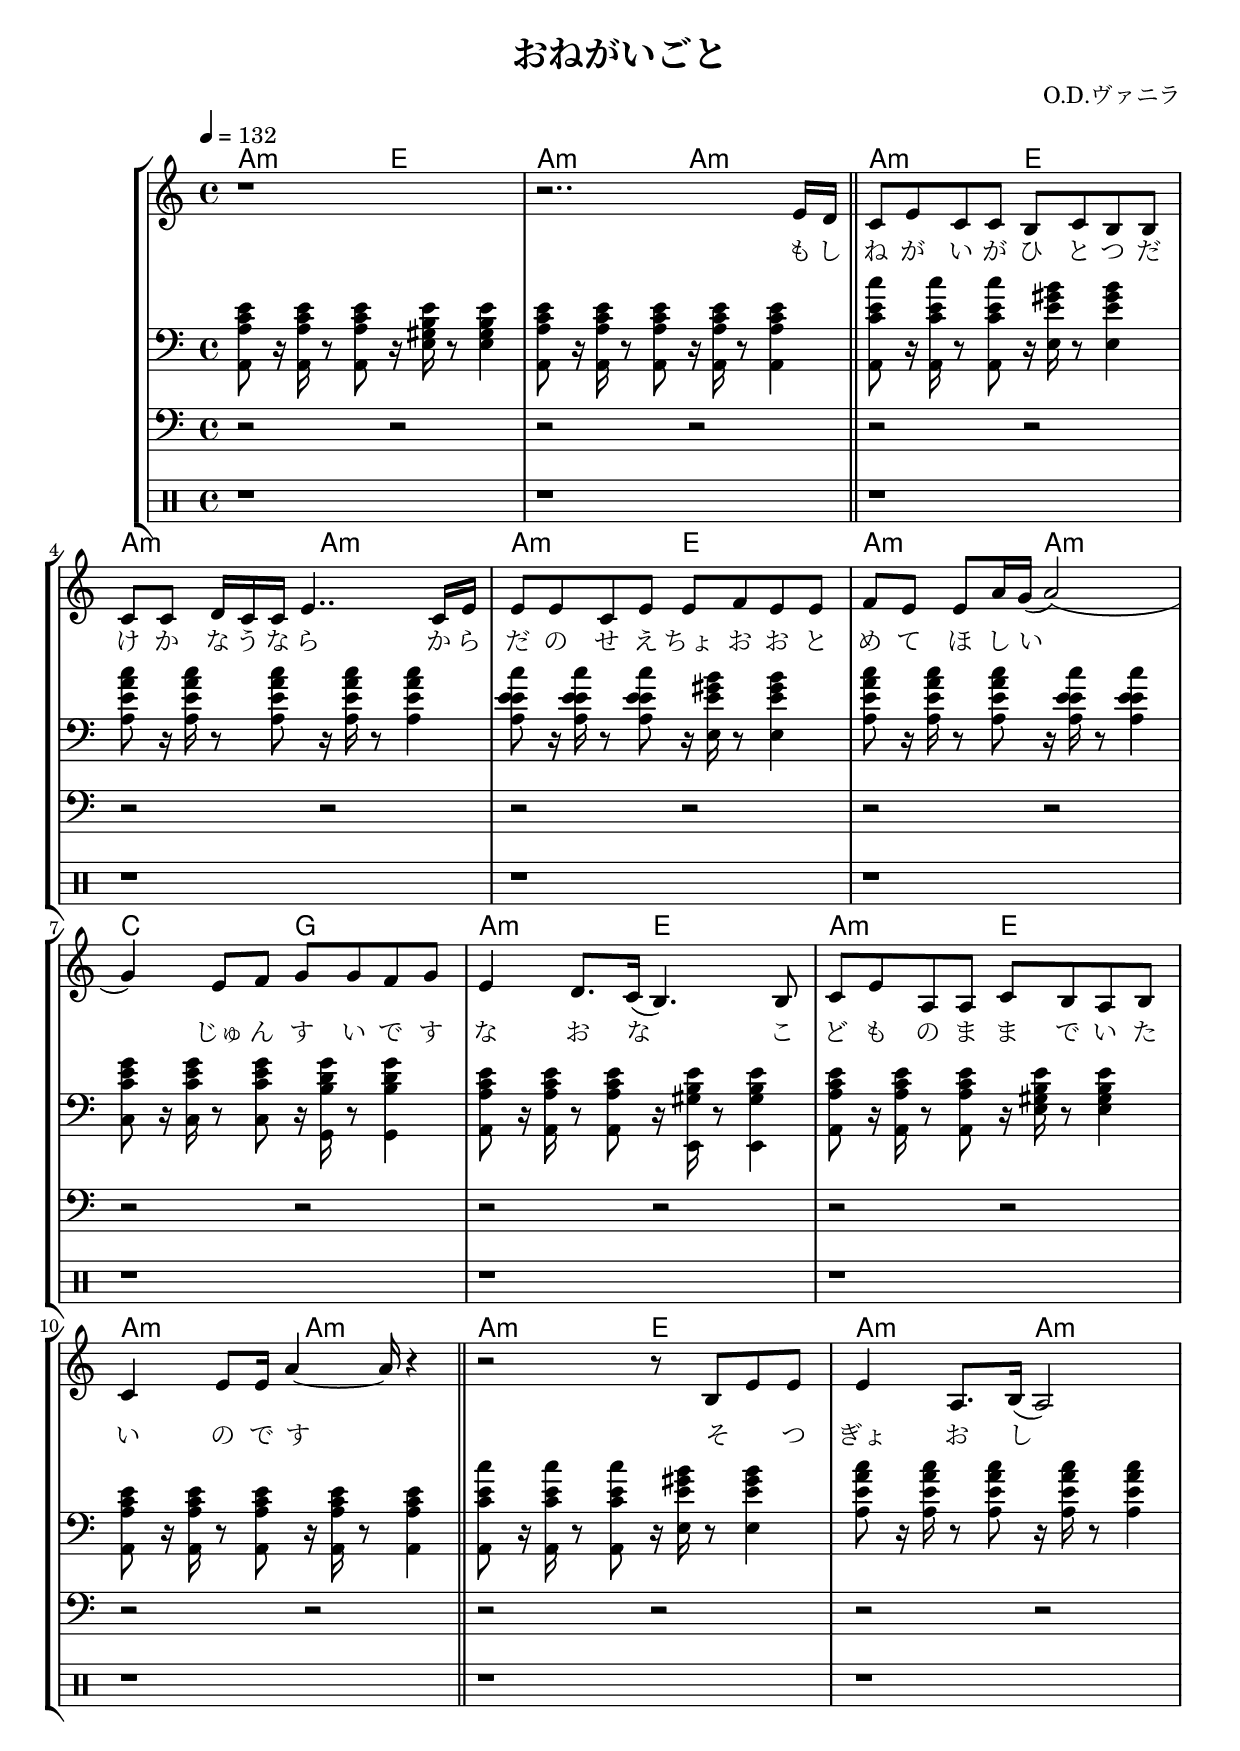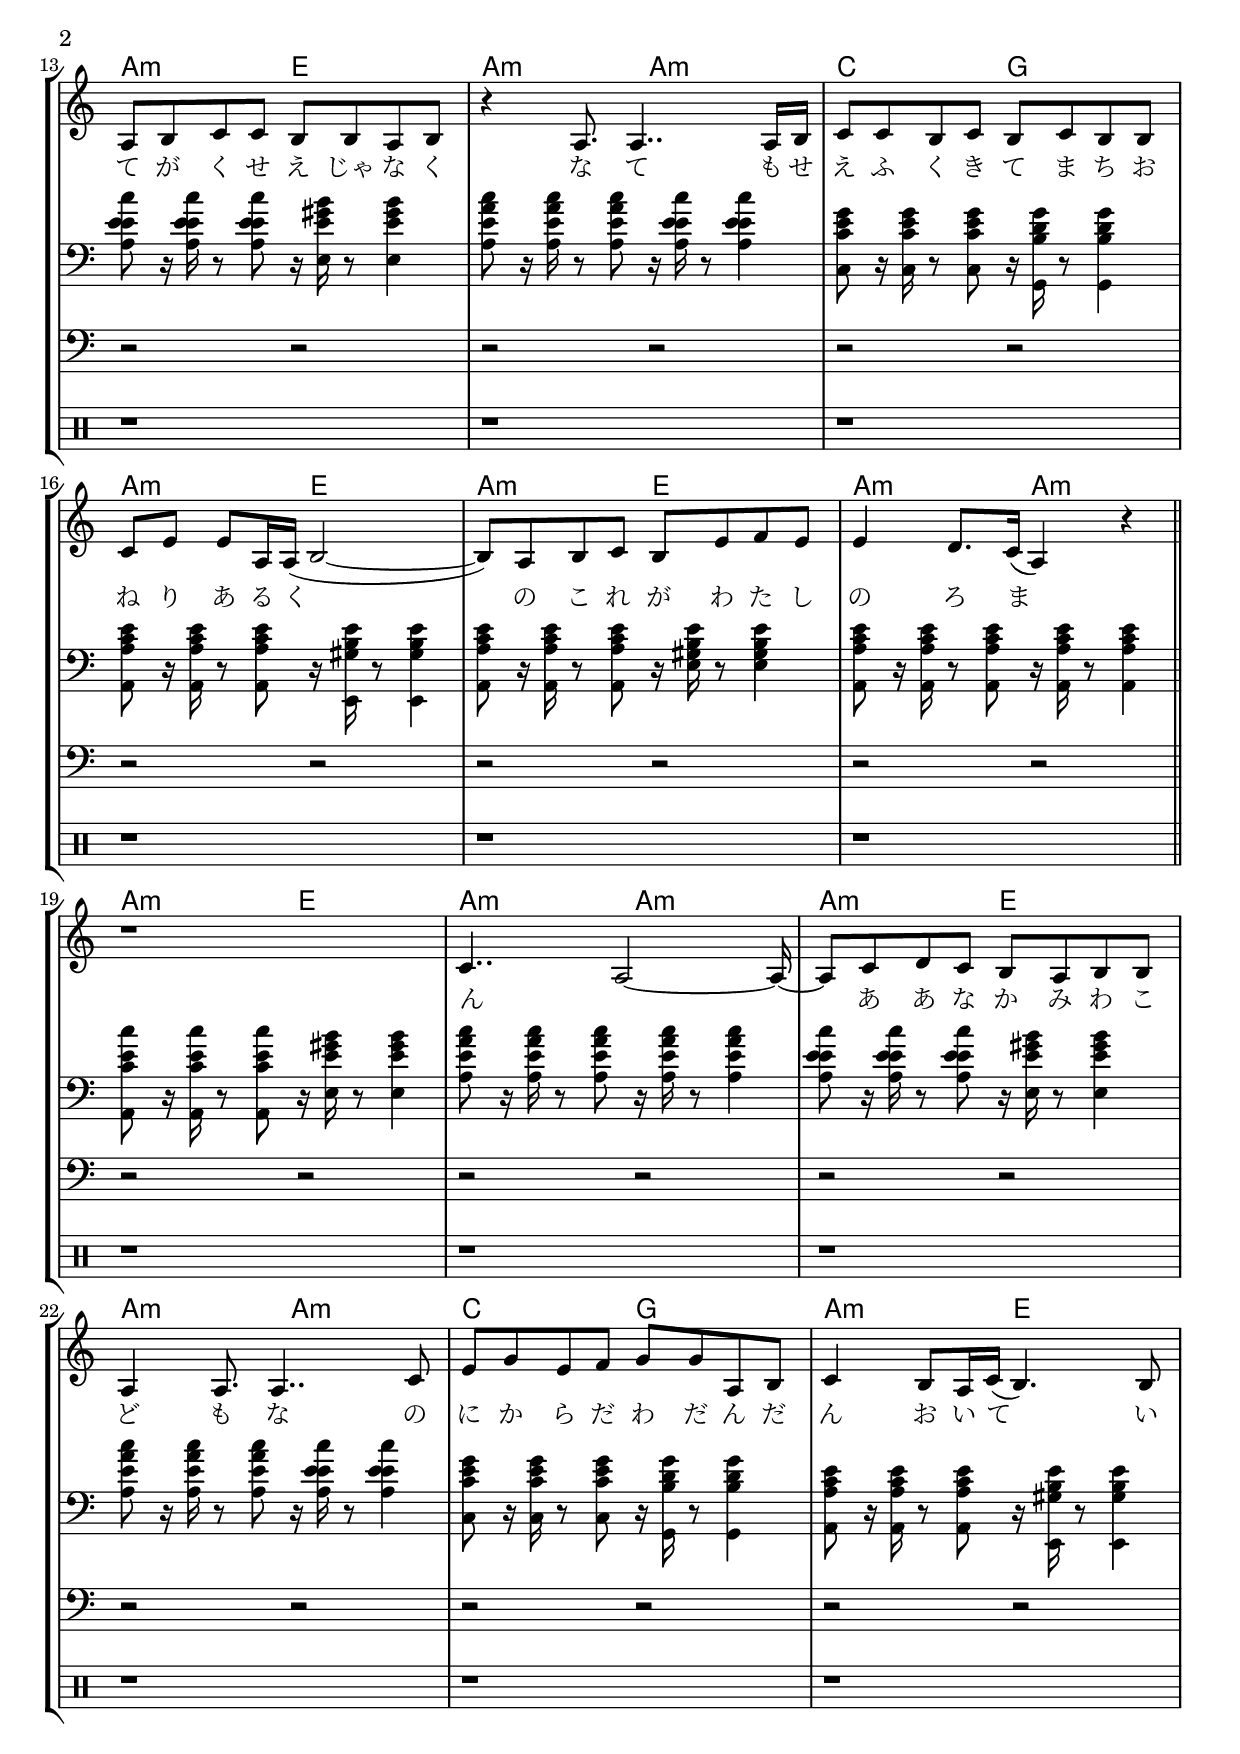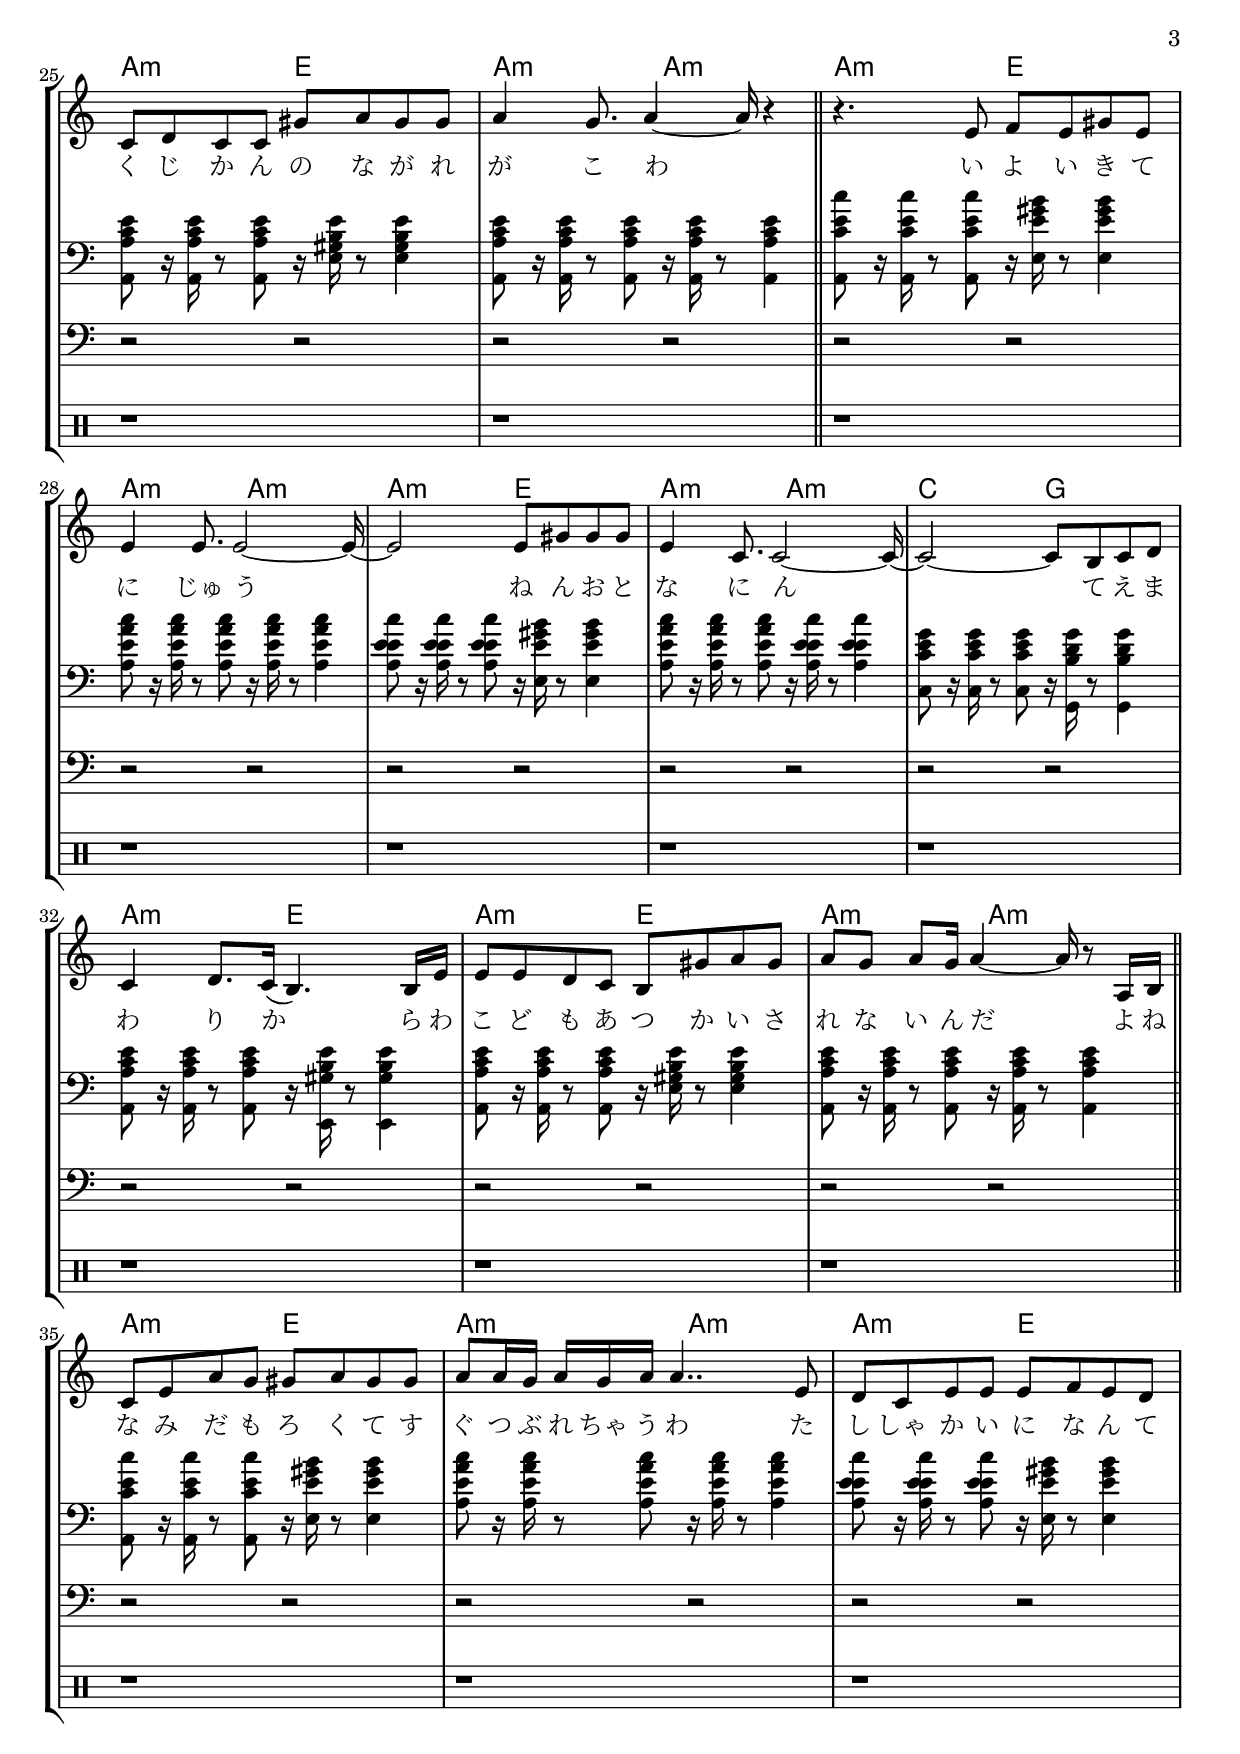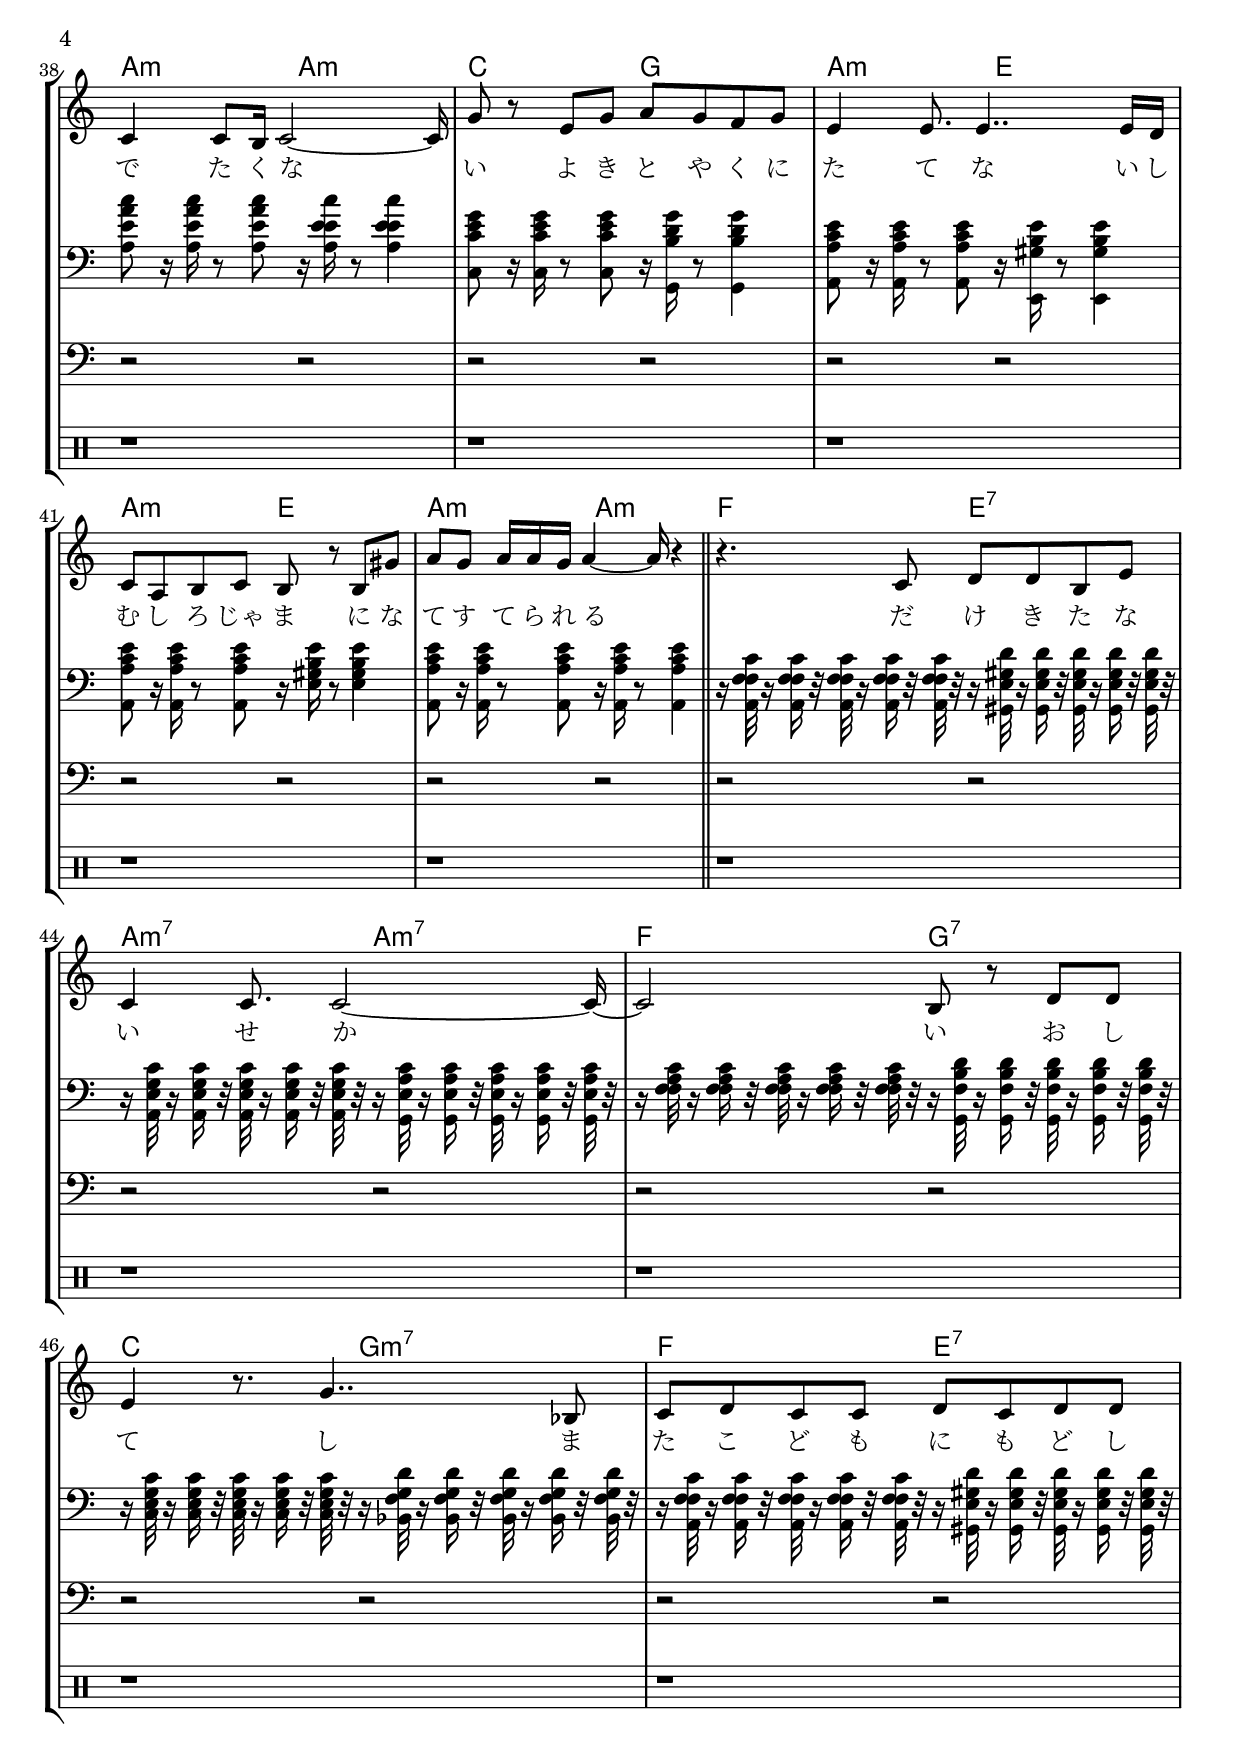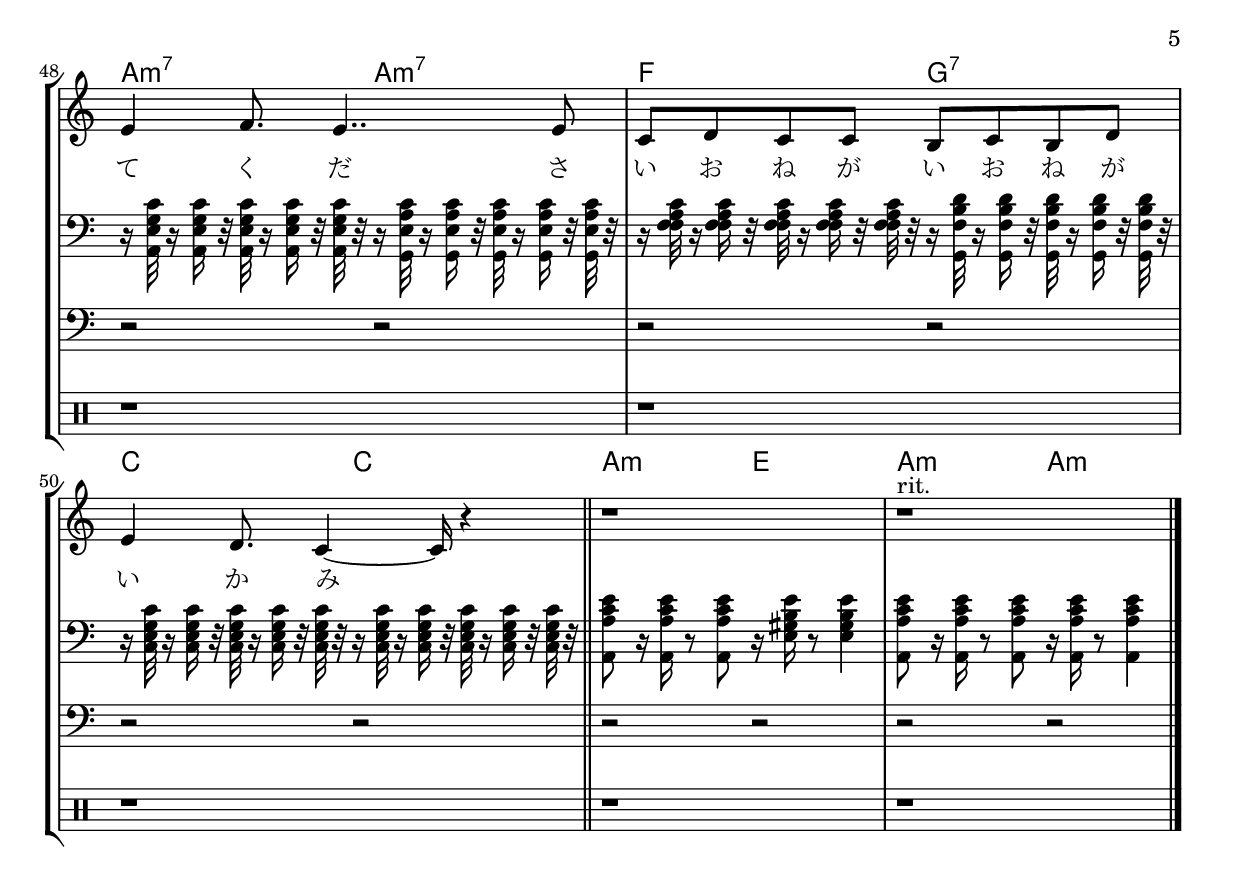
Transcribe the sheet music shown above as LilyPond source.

\version "2.12.1"

\header {
	title = \markup {おねがいごと}
	composer = \markup \center-column {O.D.ヴァニラ}
}

harmony = \chordmode {
	a2:m e a:m a:m 

	a:m e a:m a:m a:m e a:m a:m c g a:m e a:m e a:m a:m 

	a:m e a:m a:m a:m e a:m a:m c g a:m e a:m e a:m a:m 

	a:m e a:m a:m a:m e a:m a:m c g a:m e a:m e a:m a:m 

	a:m e a:m a:m a:m e a:m a:m c g a:m e a:m e a:m a:m 

	a:m e a:m a:m a:m e a:m a:m c g a:m e a:m e a:m a:m 

	f e:7 a:min7 a:min7 f g:7 c g:min7 f e:7 a:min7 a:min7 f g:7 c c 

	a:m e a:m a:m 
}

melody = {
	\key c \major
	\tempo 4 = 132
	r1 | r2.. 
	\set Staff.midiInstrument = #"fss0.29"
	e'16  d'16 
	c'8  e'8  c'8  c'8  b8  c'8  b8  b8 
	c'8  c'8  d'16  c'16  c'16  e'4..  c'16  e'16 
	e'8  e'8  c'8  e'8  e'8  f'8  e'8  e'8 
	f'8  e'8  e'8  a'16  g'16  (a'2) 
	(g'4)  e'8  f'8  g'8  g'8  f'8  g'8 
	e'4  d'8.  c'16  (b4.)  b8 
	c'8  e'8  a8  a8  c'8  b8  a8  b8 
	c'4  e'8  e'16  a'4~a'16  	r4 	\set Staff.midiInstrument = #"fss0.29"
	r2~r8 b8  e'8  e'8 
	e'4  a8.  b16  (a2) 
	a8  b8  c'8  c'8  b8  b8  a8  b8 
	r4  a8.  a4..  a16  b16 
	c'8  c'8  b8  c'8  b8  c'8  b8  b8 
	c'8  e'8  e'8  a16  a16  (b2~ 
	b8)  a8  b8  c'8  b8  e'8  f'8  e'8 
	e'4  d'8.  c'16  (a4)  	r4 	\set Staff.midiInstrument = #"fss0.29"
	r1 ~ 
	c'4..  a2~a16~ 
	a8  c'8  d'8  c'8  b8  a8  b8  b8 
	a4  a8.  a4..  c'8 
	e'8  g'8  e'8  f'8  g'8  g'8  a8  b8 
	c'4  b8  a16  c'16  (b4.)  b8 
	c'8  d'8  c'8  c'8  gis'8  a'8  gis'8  gis'8 
	a'4  g'8.  a'4~a'16  	r4 	\set Staff.midiInstrument = #"fss0.29"
	r4. e'8  f'8  e'8  gis'8  e'8 
	e'4  e'8.  e'2~e'16~ 
	e'2  e'8  gis'8  gis'8  gis'8 
	e'4  c'8.  c'2~c'16~ 
	c'2~c'8  b8  c'8  d'8 
	c'4  d'8.  c'16  (b4.)  b16  e'16 
	e'8  e'8  d'8  c'8  b8  gis'8  a'8  gis'8 
	a'8  g'8  a'8  g'16  a'4~a'16  	r8 	\set Staff.midiInstrument = #"fss0.29"
	a16  b16 
	c'8  e'8  a'8  g'8  gis'8  a'8  gis'8  gis'8 
	a'8  a'16  g'16  a'16  g'16  a'16  a'4..  e'8 
	d'8  c'8  e'8  e'8  e'8  f'8  e'8  d'8 
	c'4  c'8  b16  c'2~c'16 
	g'8  r8  e'8  g'8  a'8  g'8  f'8  g'8 
	e'4  e'8.  e'4..  e'16  d'16 
	c'8  a8  b8  c'8  b8  r8  b8  gis'8 
	a'8  g'8  a'16  a'16  g'16  a'4~a'16  	r4 	\set Staff.midiInstrument = #"fss0.29"
	r4. c'8  d'8  d'8  b8  e'8 
	c'4  c'8.  c'2~c'16~ 
	c'2  b8  r8  d'8  d'8 
	e'4  r8.  g'4..  bes8 
	c'8  d'8  c'8  c'8  d'8  c'8  d'8  d'8 
	e'4  f'8.  e'4..  e'8 
	c'8  d'8  c'8  c'8  b8  c'8  b8  d'8 
	e'4  d'8.  c'4~c'16  	r4 	r1 | r1^"rit." \bar "|."
}

words = \lyricmode {
	
	も  し  ね  が  い  が  ひ  と  つ  だ  け  か  な  う  な  ら  か  ら  だ  の  せ  え  ちょ  お  お  と  め  て  ほ  し  い  じゅ  ん  す  い  で  す  な  お  な  こ  ど  も  の  ま  ま  で  い  た  い  の  で  す  
	そ  つ  ぎょ  お  し  て  が  く  せ  え  じゃ  な  く  な  て  も  せ  え  ふ  く  き  て  ま  ち  お  ね  り  あ  る  く  の  こ  れ  が  わ  た  し  の  ろ  ま  ん  
	あ  あ  な  か  み  わ  こ  ど  も  な  の  に  か  ら  だ  わ  だ  ん  だ  ん  お  い  て  い  く  じ  か  ん  の  な  が  れ  が  こ  わ  い  よ  
	い  き  て  に  じゅ  う  ね  ん  お  と  な  に  ん  て  え  ま  わ  り  か  ら  わ  こ  ど  も  あ  つ  か  い  さ  れ  な  い  ん  だ  よ  ね  
	な  み  だ  も  ろ  く  て  す  ぐ  つ  ぶ  れ  ちゃ  う  わ  た  し  しゃ  か  い  に  な  ん  て  で  た  く  な  い  よ  き  と  や  く  に  た  て  な  い  し  む  し  ろ  じゃ  ま  に  な  て  す  て  ら  れ  る  だ  け  
	き  た  な  い  せ  か  い  お  し  て  し  ま  た  こ  ど  も  に  も  ど  し  て  く  だ  さ  い  お  ね  が  い  お  ね  が  い  か  み  さ  ま  
	
}

tempochange = {
	\tempo 4 = 132
	r1 | r1 \bar "||"
	\tempo 4 = 132
	r1 | r1 | r1 | r1 | r1 | r1 | r1 | r1 \bar "||"
	\tempo 4 = 132
	r1 | r1 | r1 | r1 | r1 | r1 | r1 | r1 \bar "||"
	\tempo 4 = 132
	r1 | r1 | r1 | r1 | r1 | r1 | r1 | r1 \bar "||"
	\tempo 4 = 132
	r1 | r1 | r1 | r1 | r1 | r1 | r1 | r1 \bar "||"
	\tempo 4 = 132
	r1 | r1 | r1 | r1 | r1 | r1 | r1 | r1 \bar "||"
	\tempo 4 = 132
	r1 | r1 | r1 | r1 | r1 | r1 | r1 | r1 \bar "||"
	\tempo 4 = 132
	r1 | \tempo 4 = 99 r2 \tempo 4 = 88 r2 \bar "|."
}

mainacc = {
	\clef bass
	\set Staff.midiInstrument = #"Bright Acoustic"
	\key c \major
	\tempo 4 = 132
	<a, a c' e'>8 r16 <a, a c' e'>16 r8     <a, a c' e'>8
	r16 <e gis b e'>16 r8     <e gis b e'>4
	<a, a c' e'>8 r16 <a, a c' e'>16 r8     <a, a c' e'>8
	r16 <a, a c' e'>16 r8     <a, a c' e'>4
	\bar "||"

	\set Staff.midiInstrument = #"Bright Acoustic"
	<a, e' c' c''>8 r16 <a, e' c' c''>16 r8     <a, e' c' c''>8
	r16 <e e' gis' b'>16 r8     <e e' gis' b'>4
	<a e' a' c''>8 r16 <a e' a' c''>16 r8     <a e' a' c''>8
	r16 <a e' a' c''>16 r8     <a e' a' c''>4
	<a e' e' c''>8 r16 <a e' e' c''>16 r8     <a e' e' c''>8
	r16 <e e' gis' b'>16 r8     <e e' gis' b'>4
	<a e' a' c''>8 r16 <a e' a' c''>16 r8     <a e' a' c''>8
	r16 <a e' e' c''>16 r8     <a e' e' c''>4
	<c c' e' g'>8 r16 <c c' e' g'>16 r8     <c c' e' g'>8
	r16 <g, b d' g'>16 r8     <g, b d' g'>4
	<a, a c' e'>8 r16 <a, a c' e'>16 r8     <a, a c' e'>8
	r16 <e, gis b e'>16 r8     <e, gis b e'>4
	<a, a c' e'>8 r16 <a, a c' e'>16 r8     <a, a c' e'>8
	r16 <e gis b e'>16 r8     <e gis b e'>4
	<a, a c' e'>8 r16 <a, a c' e'>16 r8     <a, a c' e'>8
	r16 <a, a c' e'>16 r8     <a, a c' e'>4
	\bar "||"

	\set Staff.midiInstrument = #"Bright Acoustic"
	<a, e' c' c''>8 r16 <a, e' c' c''>16 r8     <a, e' c' c''>8
	r16 <e e' gis' b'>16 r8     <e e' gis' b'>4
	<a e' a' c''>8 r16 <a e' a' c''>16 r8     <a e' a' c''>8
	r16 <a e' a' c''>16 r8     <a e' a' c''>4
	<a e' e' c''>8 r16 <a e' e' c''>16 r8     <a e' e' c''>8
	r16 <e e' gis' b'>16 r8     <e e' gis' b'>4
	<a e' a' c''>8 r16 <a e' a' c''>16 r8     <a e' a' c''>8
	r16 <a e' e' c''>16 r8     <a e' e' c''>4
	<c c' e' g'>8 r16 <c c' e' g'>16 r8     <c c' e' g'>8
	r16 <g, b d' g'>16 r8     <g, b d' g'>4
	<a, a c' e'>8 r16 <a, a c' e'>16 r8     <a, a c' e'>8
	r16 <e, gis b e'>16 r8     <e, gis b e'>4
	<a, a c' e'>8 r16 <a, a c' e'>16 r8     <a, a c' e'>8
	r16 <e gis b e'>16 r8     <e gis b e'>4
	<a, a c' e'>8 r16 <a, a c' e'>16 r8     <a, a c' e'>8
	r16 <a, a c' e'>16 r8     <a, a c' e'>4
	\bar "||"

	\set Staff.midiInstrument = #"Bright Acoustic"
	<a, e' c' c''>8 r16 <a, e' c' c''>16 r8     <a, e' c' c''>8
	r16 <e e' gis' b'>16 r8     <e e' gis' b'>4
	<a e' a' c''>8 r16 <a e' a' c''>16 r8     <a e' a' c''>8
	r16 <a e' a' c''>16 r8     <a e' a' c''>4
	<a e' e' c''>8 r16 <a e' e' c''>16 r8     <a e' e' c''>8
	r16 <e e' gis' b'>16 r8     <e e' gis' b'>4
	<a e' a' c''>8 r16 <a e' a' c''>16 r8     <a e' a' c''>8
	r16 <a e' e' c''>16 r8     <a e' e' c''>4
	<c c' e' g'>8 r16 <c c' e' g'>16 r8     <c c' e' g'>8
	r16 <g, b d' g'>16 r8     <g, b d' g'>4
	<a, a c' e'>8 r16 <a, a c' e'>16 r8     <a, a c' e'>8
	r16 <e, gis b e'>16 r8     <e, gis b e'>4
	<a, a c' e'>8 r16 <a, a c' e'>16 r8     <a, a c' e'>8
	r16 <e gis b e'>16 r8     <e gis b e'>4
	<a, a c' e'>8 r16 <a, a c' e'>16 r8     <a, a c' e'>8
	r16 <a, a c' e'>16 r8     <a, a c' e'>4
	\bar "||"

	\set Staff.midiInstrument = #"Bright Acoustic"
	<a, e' c' c''>8 r16 <a, e' c' c''>16 r8     <a, e' c' c''>8
	r16 <e e' gis' b'>16 r8     <e e' gis' b'>4
	<a e' a' c''>8 r16 <a e' a' c''>16 r8     <a e' a' c''>8
	r16 <a e' a' c''>16 r8     <a e' a' c''>4
	<a e' e' c''>8 r16 <a e' e' c''>16 r8     <a e' e' c''>8
	r16 <e e' gis' b'>16 r8     <e e' gis' b'>4
	<a e' a' c''>8 r16 <a e' a' c''>16 r8     <a e' a' c''>8
	r16 <a e' e' c''>16 r8     <a e' e' c''>4
	<c c' e' g'>8 r16 <c c' e' g'>16 r8     <c c' e' g'>8
	r16 <g, b d' g'>16 r8     <g, b d' g'>4
	<a, a c' e'>8 r16 <a, a c' e'>16 r8     <a, a c' e'>8
	r16 <e, gis b e'>16 r8     <e, gis b e'>4
	<a, a c' e'>8 r16 <a, a c' e'>16 r8     <a, a c' e'>8
	r16 <e gis b e'>16 r8     <e gis b e'>4
	<a, a c' e'>8 r16 <a, a c' e'>16 r8     <a, a c' e'>8
	r16 <a, a c' e'>16 r8     <a, a c' e'>4
	\bar "||"

	\set Staff.midiInstrument = #"Bright Acoustic"
	<a, e' c' c''>8 r16 <a, e' c' c''>16 r8     <a, e' c' c''>8
	r16 <e e' gis' b'>16 r8     <e e' gis' b'>4
	<a e' a' c''>8 r16 <a e' a' c''>16 r8     <a e' a' c''>8
	r16 <a e' a' c''>16 r8     <a e' a' c''>4
	<a e' e' c''>8 r16 <a e' e' c''>16 r8     <a e' e' c''>8
	r16 <e e' gis' b'>16 r8     <e e' gis' b'>4
	<a e' a' c''>8 r16 <a e' a' c''>16 r8     <a e' a' c''>8
	r16 <a e' e' c''>16 r8     <a e' e' c''>4
	<c c' e' g'>8 r16 <c c' e' g'>16 r8     <c c' e' g'>8
	r16 <g, b d' g'>16 r8     <g, b d' g'>4
	<a, a c' e'>8 r16 <a, a c' e'>16 r8     <a, a c' e'>8
	r16 <e, gis b e'>16 r8     <e, gis b e'>4
	<a, a c' e'>8 r16 <a, a c' e'>16 r8     <a, a c' e'>8
	r16 <e gis b e'>16 r8     <e gis b e'>4
	<a, a c' e'>8 r16 <a, a c' e'>16 r8     <a, a c' e'>8
	r16 <a, a c' e'>16 r8     <a, a c' e'>4
	\bar "||"

	\set Staff.midiInstrument = #"orchestral strings"
	r16 <a, f f c'>32 r16 <a, f f c'>16 r32      <a, f f c'>32 r16      <a, f f c'>16 r32 <a, f f c'>32 r32
	r16 <gis, e gis d'>32 r16 <gis, e gis d'>16 r32      <gis, e gis d'>32 r16      <gis, e gis d'>16 r32 <gis, e gis d'>32 r32
	r16 <a, e g c'>32 r16 <a, e g c'>16 r32      <a, e g c'>32 r16      <a, e g c'>16 r32 <a, e g c'>32 r32
	r16 <g, e a c'>32 r16 <g, e a c'>16 r32      <g, e a c'>32 r16      <g, e a c'>16 r32 <g, e a c'>32 r32
	r16 <f f a c'>32 r16 <f f a c'>16 r32      <f f a c'>32 r16      <f f a c'>16 r32 <f f a c'>32 r32
	r16 <g, f b d'>32 r16 <g, f b d'>16 r32      <g, f b d'>32 r16      <g, f b d'>16 r32 <g, f b d'>32 r32
	r16 <c e g c'>32 r16 <c e g c'>16 r32      <c e g c'>32 r16      <c e g c'>16 r32 <c e g c'>32 r32
	r16 <bes, f g d'>32 r16 <bes, f g d'>16 r32      <bes, f g d'>32 r16      <bes, f g d'>16 r32 <bes, f g d'>32 r32
	r16 <a, f f c'>32 r16 <a, f f c'>16 r32      <a, f f c'>32 r16      <a, f f c'>16 r32 <a, f f c'>32 r32
	r16 <gis, e gis d'>32 r16 <gis, e gis d'>16 r32      <gis, e gis d'>32 r16      <gis, e gis d'>16 r32 <gis, e gis d'>32 r32
	r16 <a, e g c'>32 r16 <a, e g c'>16 r32      <a, e g c'>32 r16      <a, e g c'>16 r32 <a, e g c'>32 r32
	r16 <g, e a c'>32 r16 <g, e a c'>16 r32      <g, e a c'>32 r16      <g, e a c'>16 r32 <g, e a c'>32 r32
	r16 <f f a c'>32 r16 <f f a c'>16 r32      <f f a c'>32 r16      <f f a c'>16 r32 <f f a c'>32 r32
	r16 <g, f b d'>32 r16 <g, f b d'>16 r32      <g, f b d'>32 r16      <g, f b d'>16 r32 <g, f b d'>32 r32
	r16 <c e g c'>32 r16 <c e g c'>16 r32      <c e g c'>32 r16      <c e g c'>16 r32 <c e g c'>32 r32
	r16 <c e g c'>32 r16 <c e g c'>16 r32      <c e g c'>32 r16      <c e g c'>16 r32 <c e g c'>32 r32
	\bar "||"

	\set Staff.midiInstrument = #"Bright Acoustic"
	<a, a c' e'>8 r16 <a, a c' e'>16 r8     <a, a c' e'>8
	r16 <e gis b e'>16 r8     <e gis b e'>4
	<a, a c' e'>8 r16 <a, a c' e'>16 r8     <a, a c' e'>8
	r16 <a, a c' e'>16 r8     <a, a c' e'>4
	\bar "|."
}

subacc = {
	\clef bass
	\set Staff.midiInstrument = #"Acoustic grand"
	\key c \major
	\tempo 4 = 132
	r2
	r2
	r2
	r2
	\bar "||"

	\set Staff.midiInstrument = #"Acoustic grand"
	r2
	r2
	r2
	r2
	r2
	r2
	r2
	r2
	r2
	r2
	r2
	r2
	r2
	r2
	r2
	r2
	\bar "||"

	\set Staff.midiInstrument = #"Acoustic grand"
	r2
	r2
	r2
	r2
	r2
	r2
	r2
	r2
	r2
	r2
	r2
	r2
	r2
	r2
	r2
	r2
	\bar "||"

	\set Staff.midiInstrument = #"Acoustic grand"
	r2
	r2
	r2
	r2
	r2
	r2
	r2
	r2
	r2
	r2
	r2
	r2
	r2
	r2
	r2
	r2
	\bar "||"

	\set Staff.midiInstrument = #"Acoustic grand"
	r2
	r2
	r2
	r2
	r2
	r2
	r2
	r2
	r2
	r2
	r2
	r2
	r2
	r2
	r2
	r2
	\bar "||"

	\set Staff.midiInstrument = #"Acoustic grand"
	r2
	r2
	r2
	r2
	r2
	r2
	r2
	r2
	r2
	r2
	r2
	r2
	r2
	r2
	r2
	r2
	\bar "||"

	\set Staff.midiInstrument = #"Acoustic grand"
	r2
	r2
	r2
	r2
	r2
	r2
	r2
	r2
	r2
	r2
	r2
	r2
	r2
	r2
	r2
	r2
	\bar "||"

	\set Staff.midiInstrument = #"Acoustic grand"
	r2
	r2
	r2
	r2
	\bar "|."
}

percA = {
	\drummode {
	r1 |r1 \bar "||"
	r1 |r1 |r1 |r1 |r1 |r1 |r1 |r1 \bar "||"
	r1 |r1 |r1 |r1 |r1 |r1 |r1 |r1 \bar "||"
	r1 |r1 |r1 |r1 |r1 |r1 |r1 |r1 \bar "||"
	r1 |r1 |r1 |r1 |r1 |r1 |r1 |r1 \bar "||"
	r1 |r1 |r1 |r1 |r1 |r1 |r1 |r1 \bar "||"
	r1 |r1 |r1 |r1 |r1 |r1 |r1 |r1 \bar "||"
	r1 |r1 \bar "|."
	}
}

percB = {
	\drummode {
	r1 |r1 \bar "||"
	r1 |r1 |r1 |r1 |r1 |r1 |r1 |r1 \bar "||"
	r1 |r1 |r1 |r1 |r1 |r1 |r1 |r1 \bar "||"
	r1 |r1 |r1 |r1 |r1 |r1 |r1 |r1 \bar "||"
	r1 |r1 |r1 |r1 |r1 |r1 |r1 |r1 \bar "||"
	r1 |r1 |r1 |r1 |r1 |r1 |r1 |r1 \bar "||"
	r1 |r1 |r1 |r1 |r1 |r1 |r1 |r1 \bar "||"
	r1 |r1 \bar "|."
	}
}

percC = {
	\drummode {
	r1 |r1 \bar "||"
	r1 |r1 |r1 |r1 |r1 |r1 |r1 |r1 \bar "||"
	r1 |r1 |r1 |r1 |r1 |r1 |r1 |r1 \bar "||"
	r1 |r1 |r1 |r1 |r1 |r1 |r1 |r1 \bar "||"
	r1 |r1 |r1 |r1 |r1 |r1 |r1 |r1 \bar "||"
	r1 |r1 |r1 |r1 |r1 |r1 |r1 |r1 \bar "||"
	r1 |r1 |r1 |r1 |r1 |r1 |r1 |r1 \bar "||"
	r1 |r1 \bar "|."
	}
}

percD = {
	\drummode {
	r1 |r1 \bar "||"
	r1 |r1 |r1 |r1 |r1 |r1 |r1 |r1 \bar "||"
	r1 |r1 |r1 |r1 |r1 |r1 |r1 |r1 \bar "||"
	r1 |r1 |r1 |r1 |r1 |r1 |r1 |r1 \bar "||"
	r1 |r1 |r1 |r1 |r1 |r1 |r1 |r1 \bar "||"
	r1 |r1 |r1 |r1 |r1 |r1 |r1 |r1 \bar "||"
	r1 |r1 |r1 |r1 |r1 |r1 |r1 |r1 \bar "||"
	r1 |r1 \bar "|."
	}
}

percE = {
	\drummode {
	r1 |r1 \bar "||"
	r1 |r1 |r1 |r1 |r1 |r1 |r1 |r1 \bar "||"
	r1 |r1 |r1 |r1 |r1 |r1 |r1 |r1 \bar "||"
	r1 |r1 |r1 |r1 |r1 |r1 |r1 |r1 \bar "||"
	r1 |r1 |r1 |r1 |r1 |r1 |r1 |r1 \bar "||"
	r1 |r1 |r1 |r1 |r1 |r1 |r1 |r1 \bar "||"
	r1 |r1 |r1 |r1 |r1 |r1 |r1 |r1 \bar "||"
	r1 |r1 \bar "|."
	}
}

\score {
	<<
		\new StaffGroup <<
			\new ChordNames {\harmony}
			\new Voice = "melody" {\melody}
			\new Lyrics \lyricsto "melody" \words
			\new Staff = "mainacc" {\mainacc}
			\new Staff = "subacc" {\subacc}
			\new DrumStaff <<
				\new DrumVoice {\percA}
				\new DrumVoice {\percB}
				\new DrumVoice {\percC}
				\new DrumVoice {\percD}
				\new DrumVoice {\percE}
			>>
		>>
	>>
	\layout { }
}
